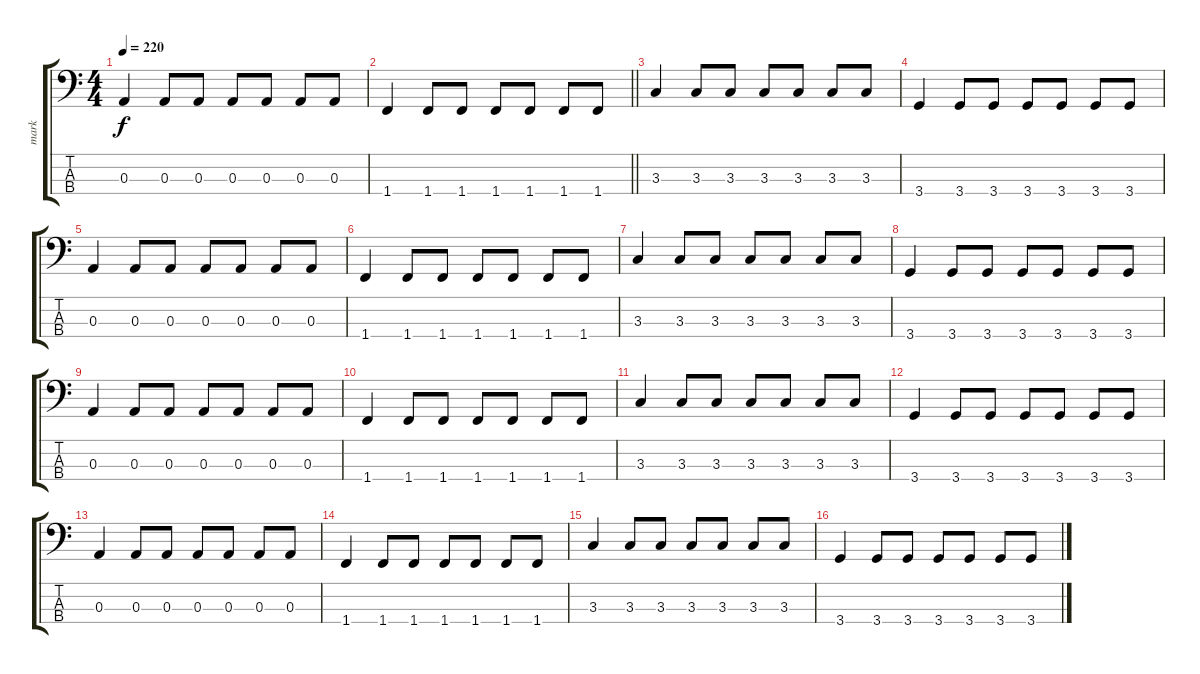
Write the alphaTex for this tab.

\track ("mark" "mark") {instrument slapbass1}
\staff {score tabs}
\tuning (G2 D2 A1 E1) {hide}
\ts (4 4)
\tempo 220
\clef f4
\ks c
0.3.4{dy f} 0.3.8 0.3.8 0.3.8 0.3.8 0.3.8 0.3.8 |
\barLineRight lightlight
1.4.4 1.4.8 1.4.8 1.4.8 1.4.8 1.4.8 1.4.8 |
3.3.4 3.3.8 3.3.8 3.3.8 3.3.8 3.3.8 3.3.8 |
3.4.4 3.4.8 3.4.8 3.4.8 3.4.8 3.4.8 3.4.8 |
0.3.4 0.3.8 0.3.8 0.3.8 0.3.8 0.3.8 0.3.8 |
1.4.4 1.4.8 1.4.8 1.4.8 1.4.8 1.4.8 1.4.8 |
3.3.4 3.3.8 3.3.8 3.3.8 3.3.8 3.3.8 3.3.8 |
3.4.4 3.4.8 3.4.8 3.4.8 3.4.8 3.4.8 3.4.8 |
0.3.4 0.3.8 0.3.8 0.3.8 0.3.8 0.3.8 0.3.8 |
1.4.4 1.4.8 1.4.8 1.4.8 1.4.8 1.4.8 1.4.8 |
3.3.4 3.3.8 3.3.8 3.3.8 3.3.8 3.3.8 3.3.8 |
3.4.4 3.4.8 3.4.8 3.4.8 3.4.8 3.4.8 3.4.8 |
0.3.4 0.3.8 0.3.8 0.3.8 0.3.8 0.3.8 0.3.8 |
1.4.4 1.4.8 1.4.8 1.4.8 1.4.8 1.4.8 1.4.8 |
3.3.4 3.3.8 3.3.8 3.3.8 3.3.8 3.3.8 3.3.8 |
3.4.4 3.4.8 3.4.8 3.4.8 3.4.8 3.4.8 3.4.8
